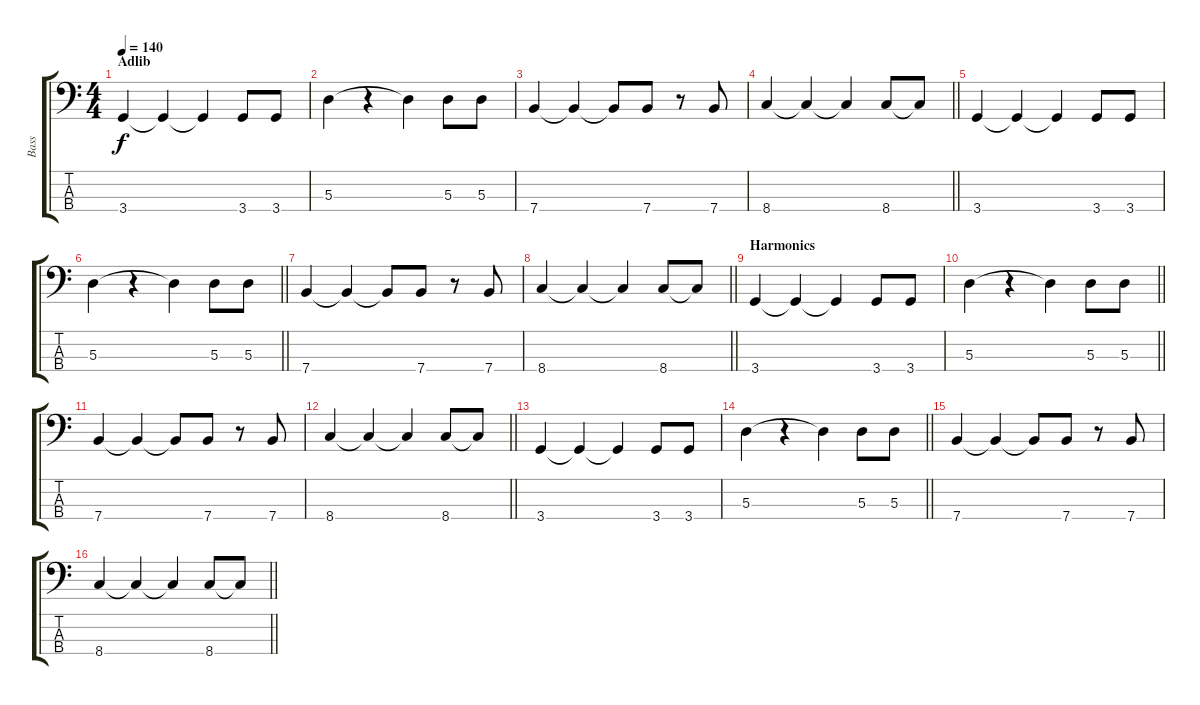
\track ("Bass" "Bass") {instrument electricbassfinger}
\staff {score tabs}
\tuning (G2 D2 A1 E1) {hide}
\ts (4 4)
\section ("" "Adlib")
\tempo 140
\clef f4
\ks c
3.4.4{dy f} 3.4{t}.4 3.4{t}.4 3.4.8 3.4.8 |
5.3.4 r.4 5.3{t}.4 5.3.8 5.3.8 |
7.4.4 7.4{t}.4 7.4{t}.8 7.4.8 r.8 7.4.8 |
\barLineRight lightlight
8.4.4 8.4{t}.4 8.4{t}.4 8.4.8 8.4{t}.8 |
3.4.4 3.4{t}.4 3.4{t}.4 3.4.8 3.4.8 |
\barLineRight lightlight
5.3.4 r.4 5.3{t}.4 5.3.8 5.3.8 |
7.4.4 7.4{t}.4 7.4{t}.8 7.4.8 r.8 7.4.8 |
\barLineRight lightlight
8.4.4 8.4{t}.4 8.4{t}.4 8.4.8 8.4{t}.8 |
\section ("" "Harmonics")
3.4.4 3.4{t}.4 3.4{t}.4 3.4.8 3.4.8 |
\barLineRight lightlight
5.3.4 r.4 5.3{t}.4 5.3.8 5.3.8 |
7.4.4 7.4{t}.4 7.4{t}.8 7.4.8 r.8 7.4.8 |
\barLineRight lightlight
8.4.4 8.4{t}.4 8.4{t}.4 8.4.8 8.4{t}.8 |
3.4.4 3.4{t}.4 3.4{t}.4 3.4.8 3.4.8 |
\barLineRight lightlight
5.3.4 r.4 5.3{t}.4 5.3.8 5.3.8 |
7.4.4 7.4{t}.4 7.4{t}.8 7.4.8 r.8 7.4.8 |
\barLineRight lightlight
8.4.4 8.4{t}.4 8.4{t}.4 8.4.8 8.4{t}.8
